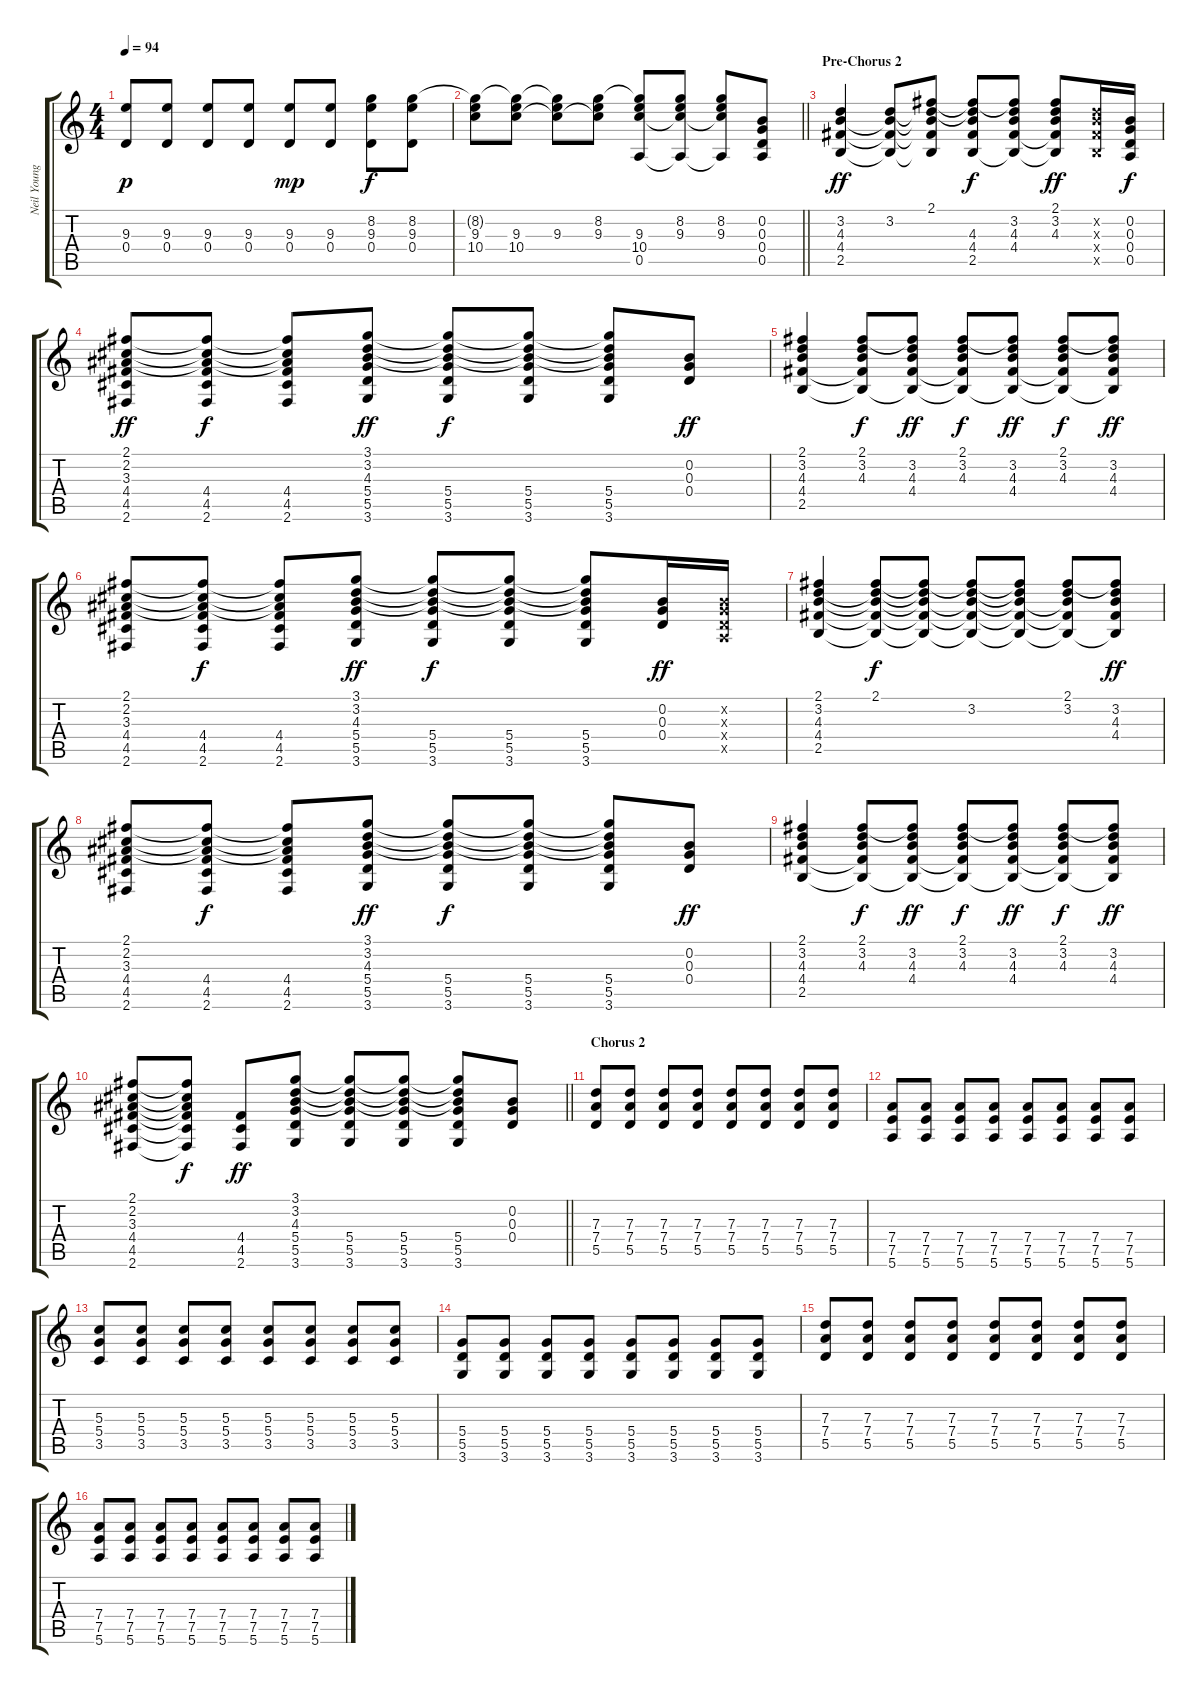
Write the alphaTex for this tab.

\track ("Neil Young (Rythm)" "Neil Young") {instrument electricguitarjazz}
\staff {score tabs}
\tuning (E4 B3 G3 D3 A2 E2) {hide}
\ts (4 4)
\tempo 94
\clef g2
\ks c
(9.3 0.4).8{dy p} (9.3 0.4).8 (9.3 0.4).8 (9.3 0.4).8 (9.3 0.4).8{dy mp} (9.3 0.4).8 (8.2 9.3 0.4).8{dy f} (8.2 9.3 0.4).8 |
\barLineRight lightlight
(8.2{t} 9.3 10.4).8 (8.2{t} 9.3 10.4).8 (8.2{t} 9.3 10.4{t}).8 (8.2 9.3 10.4{t}).8 (8.2{t} 9.3 10.4 0.5).8 (8.2 9.3 10.4{t} 0.5{t}).8 (8.2 9.3 10.4{t} 0.5{t}).8 (0.2 0.3 0.4 0.5).8 |
\section ("" "Pre-Chorus 2")
(3.2 4.3 4.4 2.5).4{dy ff} (3.2 4.3{t} 4.4{t} 2.5{t}).8 (2.1 3.2{t} 4.3{t} 4.4{t} 2.5{t}).8 (2.1{t} 3.2{t} 4.3 4.4 2.5).8{dy f} (2.1{t} 3.2 4.3 4.4 2.5{t}).8 (2.1 3.2 4.3 4.4{t} 2.5{t}).8{dy ff} (3.2{x} 4.3{x} 4.4{x} 2.5{x}).16 (0.2 0.3 0.4 0.5).16{dy f} |
(2.1 2.2 3.3 4.4 4.5 2.6).8{dy ff} (2.1{t} 2.2{t} 3.3{t} 4.4 4.5 2.6).8{dy f} (2.1{t} 2.2{t} 3.3{t} 4.4 4.5 2.6).8 (3.1 3.2 4.3 5.4 5.5 3.6).8{dy ff} (3.1{t} 3.2{t} 4.3{t} 5.4 5.5 3.6).8{dy f} (3.1{t} 3.2{t} 4.3{t} 5.4 5.5 3.6).8 (3.1{t} 3.2{t} 4.3{t} 5.4 5.5 3.6).8 (0.2 0.3 0.4).8{dy ff} |
(2.1 3.2 4.3 4.4 2.5).4 (2.1 3.2 4.3 4.4{t} 2.5{t}).8{dy f} (2.1{t} 3.2 4.3 4.4 2.5{t}).8{dy ff} (2.1 3.2 4.3 4.4{t} 2.5{t}).8{dy f} (2.1{t} 3.2 4.3 4.4 2.5{t}).8{dy ff} (2.1 3.2 4.3 4.4{t} 2.5{t}).8{dy f} (2.1{t} 3.2 4.3 4.4 2.5{t}).8{dy ff} |
(2.1 2.2 3.3 4.4 4.5 2.6).8 (2.1{t} 2.2{t} 3.3{t} 4.4 4.5 2.6).8{dy f} (2.1{t} 2.2{t} 3.3{t} 4.4 4.5 2.6).8 (3.1 3.2 4.3 5.4 5.5 3.6).8{dy ff} (3.1{t} 3.2{t} 4.3{t} 5.4 5.5 3.6).8{dy f} (3.1{t} 3.2{t} 4.3{t} 5.4 5.5 3.6).8 (3.1{t} 3.2{t} 4.3{t} 5.4 5.5 3.6).8 (0.2 0.3 0.4).16{dy ff} (0.2{x} 0.3{x} 0.4{x} 0.5{x}).16 |
(2.1 3.2 4.3 4.4 2.5).4 (2.1 3.2{t} 4.3{t} 4.4{t} 2.5{t}).8{dy f} (2.1{t} 3.2{t} 4.3{t} 4.4{t} 2.5{t}).8 (2.1{t} 3.2 4.3{t} 4.4{t} 2.5{t}).8 (2.1{t} 3.2{t} 4.3{t} 4.4{t} 2.5{t}).8 (2.1 3.2 4.3{t} 4.4{t} 2.5{t}).8 (2.1{t} 3.2 4.3 4.4 2.5{t}).8{dy ff} |
(2.1 2.2 3.3 4.4 4.5 2.6).8 (2.1{t} 2.2{t} 3.3{t} 4.4 4.5 2.6).8{dy f} (2.1{t} 2.2{t} 3.3{t} 4.4 4.5 2.6).8 (3.1 3.2 4.3 5.4 5.5 3.6).8{dy ff} (3.1{t} 3.2{t} 4.3{t} 5.4 5.5 3.6).8{dy f} (3.1{t} 3.2{t} 4.3{t} 5.4 5.5 3.6).8 (3.1{t} 3.2{t} 4.3{t} 5.4 5.5 3.6).8 (0.2 0.3 0.4).8{dy ff} |
(2.1 3.2 4.3 4.4 2.5).4 (2.1 3.2 4.3 4.4{t} 2.5{t}).8{dy f} (2.1{t} 3.2 4.3 4.4 2.5{t}).8{dy ff} (2.1 3.2 4.3 4.4{t} 2.5{t}).8{dy f} (2.1{t} 3.2 4.3 4.4 2.5{t}).8{dy ff} (2.1 3.2 4.3 4.4{t} 2.5{t}).8{dy f} (2.1{t} 3.2 4.3 4.4 2.5{t}).8{dy ff} |
\barLineRight lightlight
(2.1 2.2 3.3 4.4 4.5 2.6).8 (2.1{t} 2.2{t} 3.3{t} 4.4{t} 4.5{t} 2.6{t}).8{dy f} (4.4 4.5 2.6).8{dy ff} (3.1 3.2 4.3 5.4 5.5 3.6).8 (3.1{t} 3.2{t} 4.3{t} 5.4 5.5 3.6).8 (3.1{t} 3.2{t} 4.3{t} 5.4 5.5 3.6).8 (3.1{t} 3.2{t} 4.3{t} 5.4 5.5 3.6).8 (0.2 0.3 0.4).8 |
\section ("" "Chorus 2")
(7.3 7.4 5.5).8 (7.3 7.4 5.5).8 (7.3 7.4 5.5).8 (7.3 7.4 5.5).8 (7.3 7.4 5.5).8 (7.3 7.4 5.5).8 (7.3 7.4 5.5).8 (7.3 7.4 5.5).8 |
(7.4 7.5 5.6).8 (7.4 7.5 5.6).8 (7.4 7.5 5.6).8 (7.4 7.5 5.6).8 (7.4 7.5 5.6).8 (7.4 7.5 5.6).8 (7.4 7.5 5.6).8 (7.4 7.5 5.6).8 |
(5.3 5.4 3.5).8 (5.3 5.4 3.5).8 (5.3 5.4 3.5).8 (5.3 5.4 3.5).8 (5.3 5.4 3.5).8 (5.3 5.4 3.5).8 (5.3 5.4 3.5).8 (5.3 5.4 3.5).8 |
(5.4 5.5 3.6).8 (5.4 5.5 3.6).8 (5.4 5.5 3.6).8 (5.4 5.5 3.6).8 (5.4 5.5 3.6).8 (5.4 5.5 3.6).8 (5.4 5.5 3.6).8 (5.4 5.5 3.6).8 |
(7.3 7.4 5.5).8 (7.3 7.4 5.5).8 (7.3 7.4 5.5).8 (7.3 7.4 5.5).8 (7.3 7.4 5.5).8 (7.3 7.4 5.5).8 (7.3 7.4 5.5).8 (7.3 7.4 5.5).8 |
(7.4 7.5 5.6).8 (7.4 7.5 5.6).8 (7.4 7.5 5.6).8 (7.4 7.5 5.6).8 (7.4 7.5 5.6).8 (7.4 7.5 5.6).8 (7.4 7.5 5.6).8 (7.4 7.5 5.6).8
